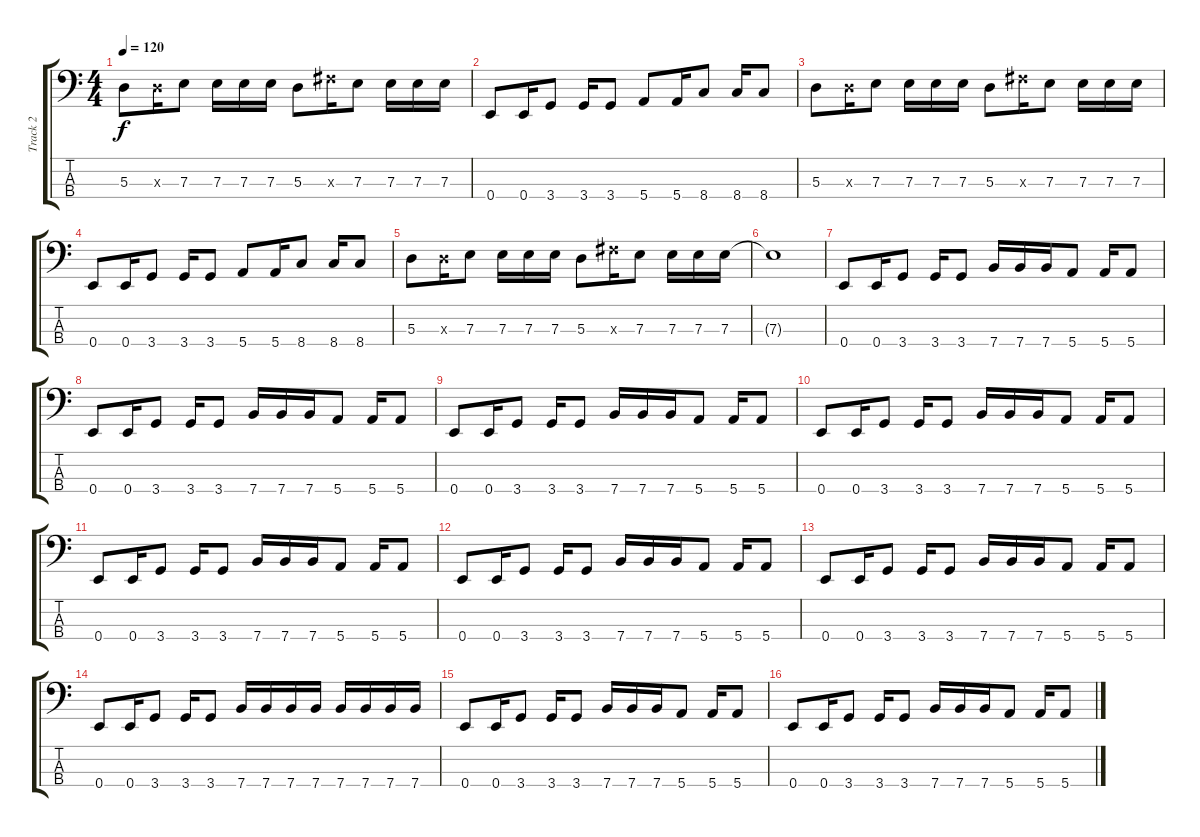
\track ("Track 2" "Track 2") {instrument electricbasspick}
\staff {score tabs}
\tuning (G2 D2 A1 E1) {hide}
\ts (4 4)
\tempo 120
\clef f4
\ks c
5.3.8{dy f} 5.3{x}.16 7.3.8 7.3.16 7.3.16 7.3.16 5.3.8 9.3{x}.16 7.3.8 7.3.16 7.3.16 7.3.16 |
0.4.8 0.4.16 3.4.8 3.4.16 3.4.8 5.4.8 5.4.16 8.4.8 8.4.16 8.4.8 |
5.3.8 5.3{x}.16 7.3.8 7.3.16 7.3.16 7.3.16 5.3.8 9.3{x}.16 7.3.8 7.3.16 7.3.16 7.3.16 |
0.4.8 0.4.16 3.4.8 3.4.16 3.4.8 5.4.8 5.4.16 8.4.8 8.4.16 8.4.8 |
5.3.8 5.3{x}.16 7.3.8 7.3.16 7.3.16 7.3.16 5.3.8 9.3{x}.16 7.3.8 7.3.16 7.3.16 7.3.16 |
7.3{t}.1 |
0.4.8 0.4.16 3.4.8 3.4.16 3.4.8 7.4.16 7.4.16 7.4.16 5.4.8 5.4.16 5.4.8 |
0.4.8 0.4.16 3.4.8 3.4.16 3.4.8 7.4.16 7.4.16 7.4.16 5.4.8 5.4.16 5.4.8 |
0.4.8 0.4.16 3.4.8 3.4.16 3.4.8 7.4.16 7.4.16 7.4.16 5.4.8 5.4.16 5.4.8 |
0.4.8 0.4.16 3.4.8 3.4.16 3.4.8 7.4.16 7.4.16 7.4.16 5.4.8 5.4.16 5.4.8 |
0.4.8 0.4.16 3.4.8 3.4.16 3.4.8 7.4.16 7.4.16 7.4.16 5.4.8 5.4.16 5.4.8 |
0.4.8 0.4.16 3.4.8 3.4.16 3.4.8 7.4.16 7.4.16 7.4.16 5.4.8 5.4.16 5.4.8 |
0.4.8 0.4.16 3.4.8 3.4.16 3.4.8 7.4.16 7.4.16 7.4.16 5.4.8 5.4.16 5.4.8 |
0.4.8 0.4.16 3.4.8 3.4.16 3.4.8 7.4.16 7.4.16 7.4.16 7.4.16 7.4.16 7.4.16 7.4.16 7.4.16 |
0.4.8 0.4.16 3.4.8 3.4.16 3.4.8 7.4.16 7.4.16 7.4.16 5.4.8 5.4.16 5.4.8 |
0.4.8 0.4.16 3.4.8 3.4.16 3.4.8 7.4.16 7.4.16 7.4.16 5.4.8 5.4.16 5.4.8
